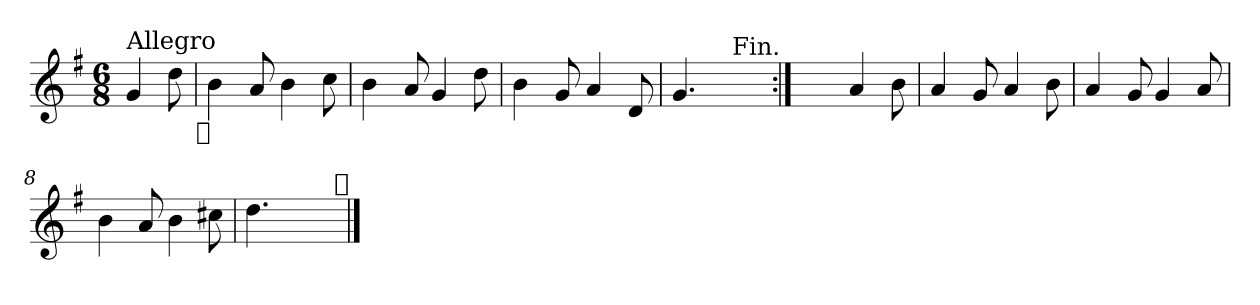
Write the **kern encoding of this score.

**kern
*part1
*staff1
*clefG2
*k[f#]
*G:
*M6/8
=
!LO:TX:a:t=Allegro
4g/
8dd\
!LO:TX:b:t=𝄋
=1
4b\
8a/
4b\
8cc\
=2
4b\
8a/
4g/
8dd\
=3
4b\
8g/
4a/
8d/
=4
4.g/
4.ryy
!LO:TX:a:rj:t=Fin.
=5:|!
4.ryy
4a/
8b\
!!LO:LB:g=z
=6
4a/
8g/
4a/
8b\
=7
4a/
8g/
4g/
8a/
=8
4b\
8a/
4b\
8cc#X\
=9
4.dd\
4.ryy
!LO:TX:a:t=𝄋
==
*-
